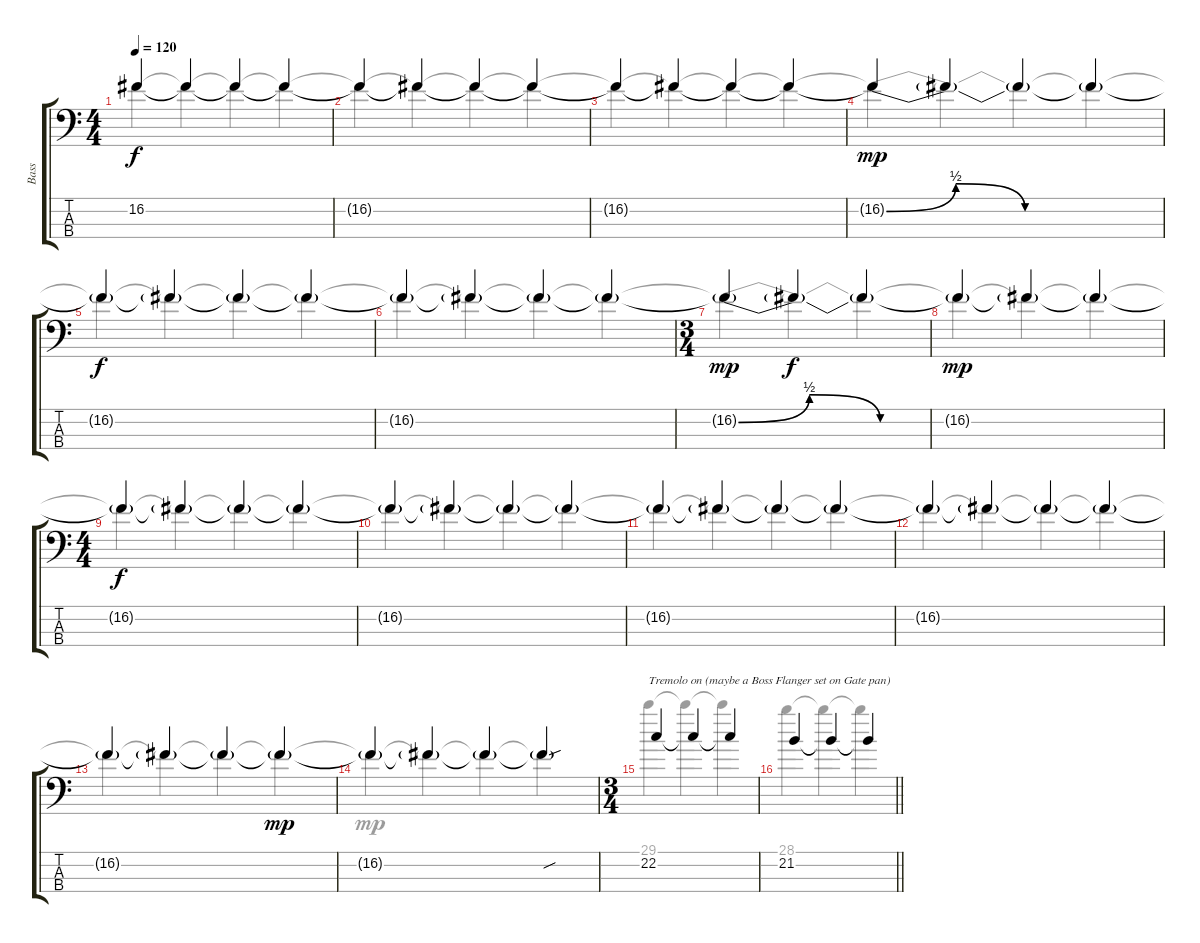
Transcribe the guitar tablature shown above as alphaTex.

\track ("Bass" "Bass") {instrument electricbassfinger}
\staff {score tabs}
\tuning (G2 D2 A1 D1) {hide}
\voice
\ts (4 4)
\tempo 120
\clef f4
\ks c
16.2{t}.4{dy f} 16.2{t}.4 16.2{t}.4 16.2{t}.4 |
16.2{t}.4 16.2{t}.4 16.2{t}.4 16.2{t}.4 |
16.2{t}.4 16.2{t}.4 16.2{t}.4 16.2{t}.4 |
16.2{be (custom 0 0 15 2 30 0 60 0) t}.4{dy mp} 16.2{t}.4 16.2{t}.4 16.2{t}.4 |
16.2{t}.4{dy f} 16.2{t}.4 16.2{t}.4 16.2{t}.4 |
16.2{t}.4 16.2{t}.4 16.2{t}.4 16.2{t}.4 |
\ts (3 4)
16.2{be (custom 0 0 10 2 20 0 60 0) t}.4{dy mp} 16.2{t}.4{dy f} 16.2{t}.4 |
16.2{t}.4{dy mp} 16.2{t}.4 16.2{t}.4 |
\ts (4 4)
16.2{t}.4{dy f} 16.2{t}.4 16.2{t}.4 16.2{t}.4 |
16.2{t}.4 16.2{t}.4 16.2{t}.4 16.2{t}.4 |
16.2{t}.4 16.2{t}.4 16.2{t}.4 16.2{t}.4 |
16.2{t}.4 16.2{t}.4 16.2{t}.4 16.2{t}.4 |
16.2{t}.4 16.2{t}.4 16.2{t}.4 16.2{t}.4{dy mp} |
16.2{t}.4 16.2{t}.4 16.2{t}.4 16.2{sou t}.4 |
\ts (3 4)
22.2.4{txt "Tremolo on (maybe a Boss Flanger set on Gate pan)"} 22.2{t}.4 22.2{t}.4 |
\barLineRight lightlight
21.2.4 21.2{t}.4 21.2{t}.4
\voice
\clef f4
\ottava regular
\simile none
\ks c
16.2{t}.4{dy f} 16.2{t}.4 16.2{t}.4 16.2{t}.4 |
16.2{t}.4 16.2{t}.4 16.2{t}.4 16.2{t}.4 |
16.2{t}.4 16.2{t}.4 16.2{t}.4 16.2{t}.4 |
16.2{be (custom 0 0 15 2 30 0 60 0) t}.4{dy mp} 16.2{t}.4 16.2{t}.4 16.2{t}.4 |
16.2{t}.4{dy f} 16.2{t}.4 16.2{t}.4 16.2{t}.4 |
16.2{t}.4 16.2{t}.4 16.2{t}.4 16.2{t}.4 |
16.2{be (custom 0 0 10 2 20 0 60 0) t}.4{dy mp} 16.2{t}.4{dy f} 16.2{t}.4 |
16.2{t}.4{dy mp} 16.2{t}.4 16.2{t}.4 |
16.2{t}.4{dy f} 16.2{t}.4 16.2{t}.4 16.2{t}.4 |
16.2{t}.4 16.2{t}.4 16.2{t}.4 16.2{t}.4 |
16.2{t}.4 16.2{t}.4 16.2{t}.4 16.2{t}.4 |
16.2{t}.4 16.2{t}.4 16.2{t}.4 16.2{t}.4 |
16.2{t}.4 16.2{t}.4 16.2{t}.4 16.2{t}.4 |
16.2{t}.4{dy mp} 16.2{t}.4 16.2{t}.4 16.2{sou t}.4 |
29.1.4 29.1{t}.4 29.1{t}.4 |
\barLineRight lightlight
28.1.4 28.1{t}.4 28.1{t}.4
